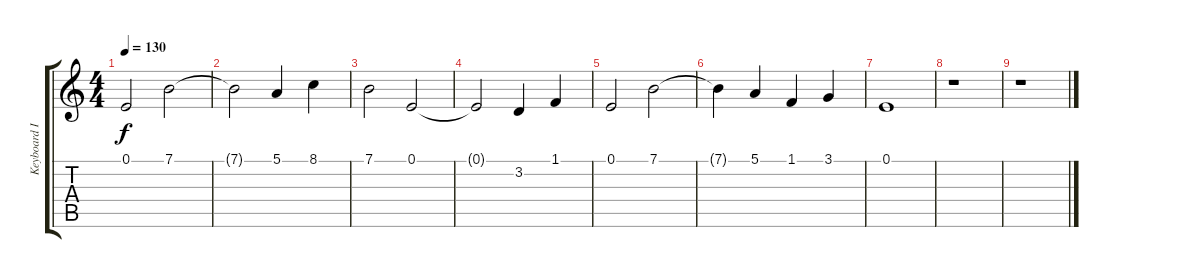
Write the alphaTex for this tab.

\track ("Keyboard II" "Keyboard I") {instrument pad4choir}
\staff {score tabs}
\tuning (E4 B3 G3 D3 A2 E2) {hide}
\ts (4 4)
\tempo 130
\clef g2
\ks c
0.1.2{dy f} 7.1.2 |
7.1{t}.2 5.1.4 8.1.4 |
7.1.2 0.1.2 |
0.1{t}.2 3.2.4 1.1.4 |
0.1.2 7.1.2 |
7.1{t}.4 5.1.4 1.1.4 3.1.4 |
0.1.1 |
r.1 |
r.1
